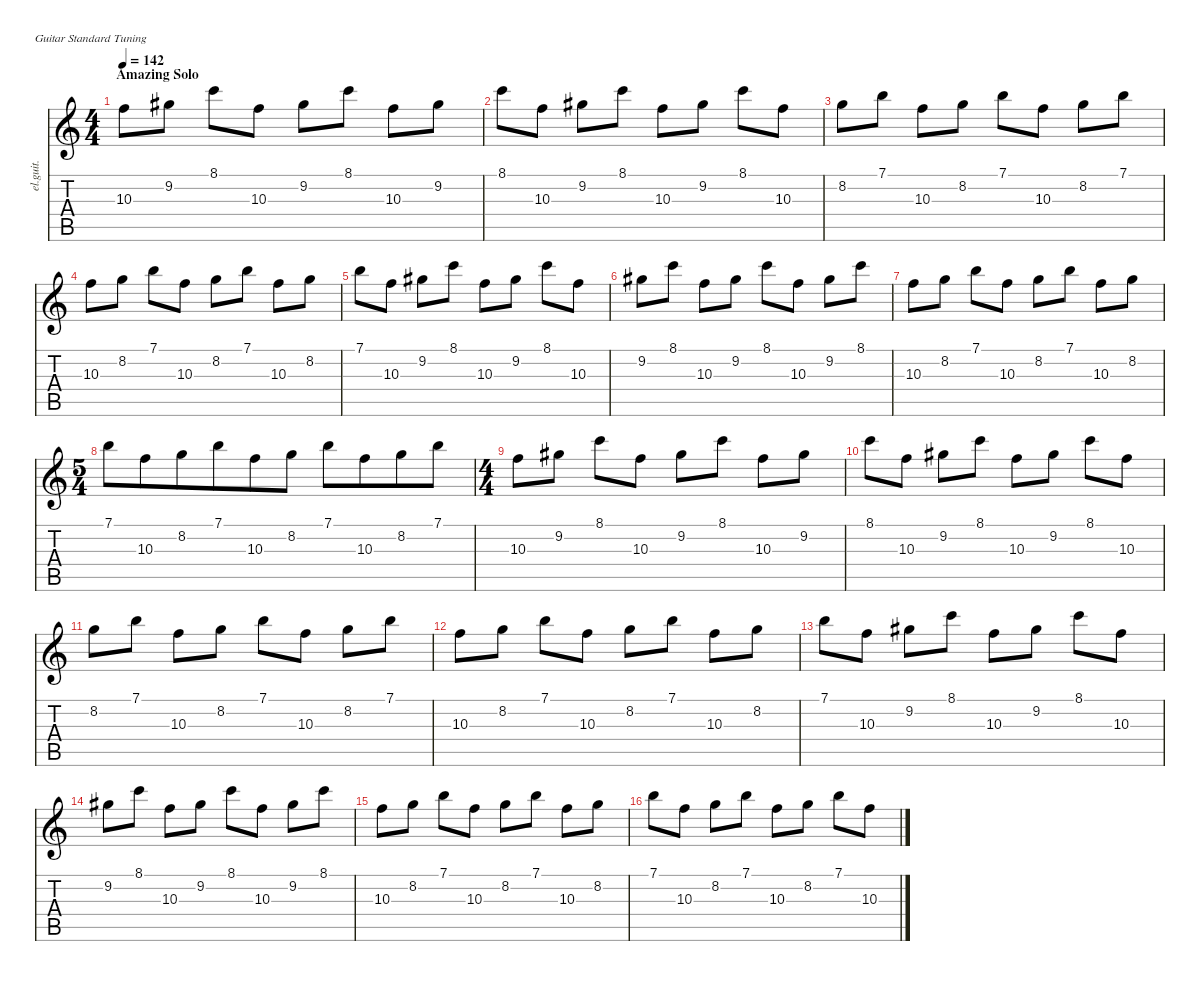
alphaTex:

\defaultSystemsLayout 4
\hideDynamics
\bracketExtendMode nobrackets
\otherSystemsTrackNameOrientation horizontal
\track ("Guitar 1" "el.guit.") {defaultSystemsLayout 8 instrument electricguitarclean}
\staff {score tabs}
\tuning (E4 B3 G3 D3 A2 E2)
\ts (4 4)
\beaming (8 2 2 2 2)
\section ("" "Amazing Solo")
\tempo 142
\clef g2
\ks c
10.3.8{dy mf beam Down} 9.2{acc #}.8{beam Down} 8.1.8{beam Down} 10.3.8{beam Down} 9.2{acc #}.8{beam Down} 8.1.8{beam Down} 10.3.8{beam Down} 9.2{acc #}.8{beam Down} |
8.1.8{beam Down} 10.3.8{beam Down} 9.2{acc #}.8{beam Down} 8.1.8{beam Down} 10.3.8{beam Down} 9.2{acc #}.8{beam Down} 8.1.8{beam Down} 10.3.8{beam Down} |
8.2.8{beam Down} 7.1.8{beam Down} 10.3.8{beam Down} 8.2.8{beam Down} 7.1.8{beam Down} 10.3.8{beam Down} 8.2.8{beam Down} 7.1.8{beam Down} |
10.3.8{beam Down} 8.2.8{beam Down} 7.1.8{beam Down} 10.3.8{beam Down} 8.2.8{beam Down} 7.1.8{beam Down} 10.3.8{beam Down} 8.2.8{beam Down} |
7.1.8{beam Down} 10.3.8{beam Down} 9.2{acc #}.8{beam Down} 8.1.8{beam Down} 10.3.8{beam Down} 9.2{acc #}.8{beam Down} 8.1.8{beam Down} 10.3.8{beam Down} |
9.2{acc #}.8{beam Down} 8.1.8{beam Down} 10.3.8{beam Down} 9.2{acc #}.8{beam Down} 8.1.8{beam Down} 10.3.8{beam Down} 9.2{acc #}.8{beam Down} 8.1.8{beam Down} |
10.3.8{beam Down} 8.2.8{beam Down} 7.1.8{beam Down} 10.3.8{beam Down} 8.2.8{beam Down} 7.1.8{beam Down} 10.3.8{beam Down} 8.2.8{beam Down} |
\ts (5 4)
\beaming (8 6 4)
7.1.8{beam Down} 10.3.8{beam Down} 8.2.8{beam Down} 7.1.8{beam Down} 10.3.8{beam Down} 8.2.8{beam Down} 7.1.8{beam Down} 10.3.8{beam Down} 8.2.8{beam Down} 7.1.8{beam Down} |
\ts (4 4)
\beaming (8 2 2 2 2)
10.3.8{beam Down} 9.2{acc #}.8{beam Down} 8.1.8{beam Down} 10.3.8{beam Down} 9.2{acc #}.8{beam Down} 8.1.8{beam Down} 10.3.8{beam Down} 9.2{acc #}.8{beam Down} |
8.1.8{beam Down} 10.3.8{beam Down} 9.2{acc #}.8{beam Down} 8.1.8{beam Down} 10.3.8{beam Down} 9.2{acc #}.8{beam Down} 8.1.8{beam Down} 10.3.8{beam Down} |
8.2.8{beam Down} 7.1.8{beam Down} 10.3.8{beam Down} 8.2.8{beam Down} 7.1.8{beam Down} 10.3.8{beam Down} 8.2.8{beam Down} 7.1.8{beam Down} |
10.3.8{beam Down} 8.2.8{beam Down} 7.1.8{beam Down} 10.3.8{beam Down} 8.2.8{beam Down} 7.1.8{beam Down} 10.3.8{beam Down} 8.2.8{beam Down} |
7.1.8{beam Down} 10.3.8{beam Down} 9.2{acc #}.8{beam Down} 8.1.8{beam Down} 10.3.8{beam Down} 9.2{acc #}.8{beam Down} 8.1.8{beam Down} 10.3.8{beam Down} |
9.2{acc #}.8{beam Down} 8.1.8{beam Down} 10.3.8{beam Down} 9.2{acc #}.8{beam Down} 8.1.8{beam Down} 10.3.8{beam Down} 9.2{acc #}.8{beam Down} 8.1.8{beam Down} |
10.3.8{beam Down} 8.2.8{beam Down} 7.1.8{beam Down} 10.3.8{beam Down} 8.2.8{beam Down} 7.1.8{beam Down} 10.3.8{beam Down} 8.2.8{beam Down} |
7.1.8{beam Down} 10.3.8{beam Down} 8.2.8{beam Down} 7.1.8{beam Down} 10.3.8{beam Down} 8.2.8{beam Down} 7.1.8{beam Down} 10.3.8{beam Down}
